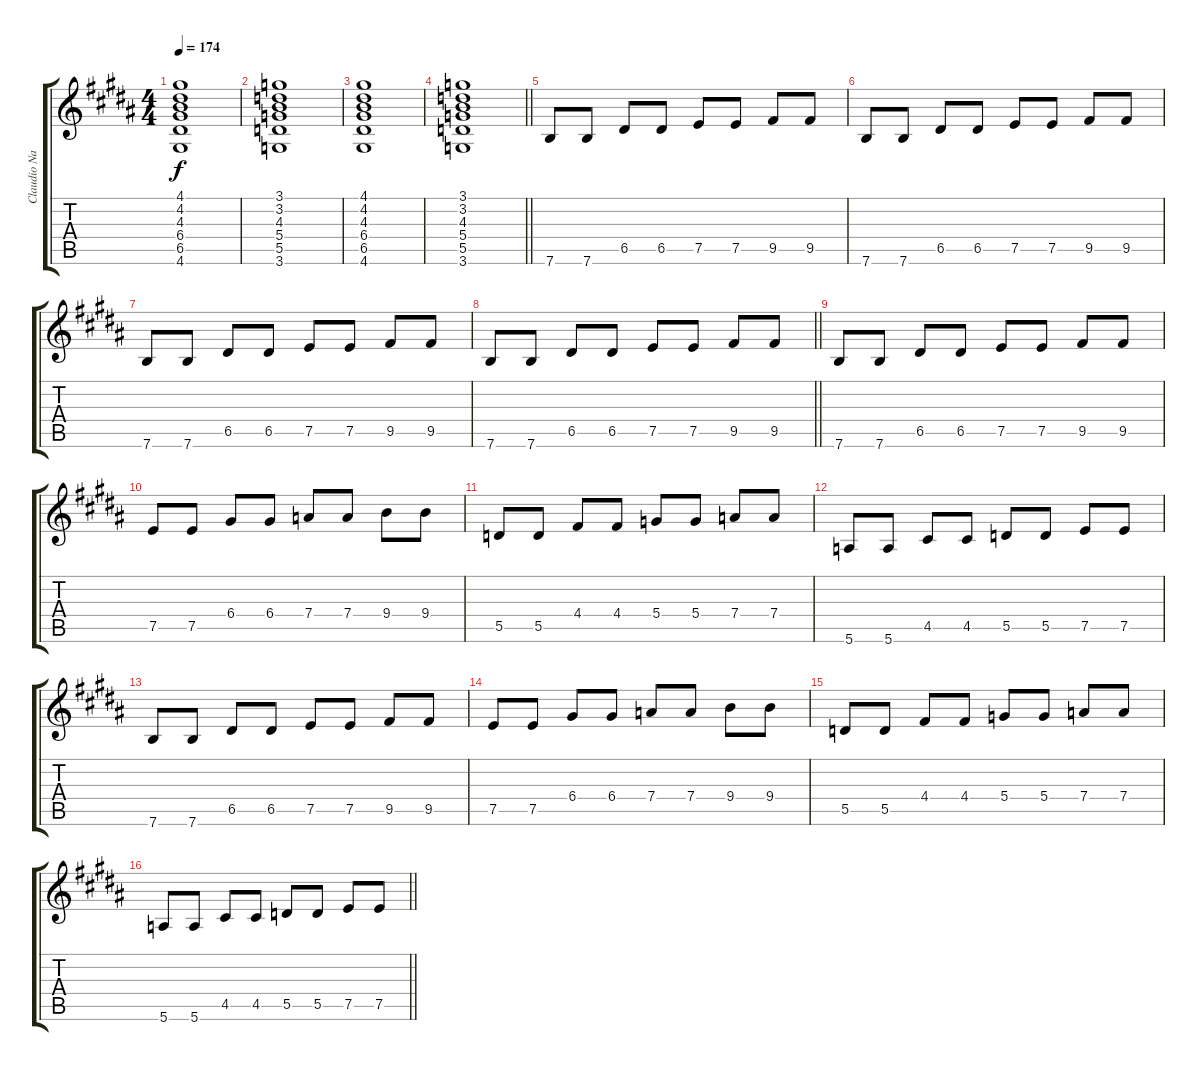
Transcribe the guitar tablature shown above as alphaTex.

\track ("Claudio Narea (Guitarra)" "Claudio Na") {instrument distortionguitar}
\staff {score tabs}
\tuning (E4 B3 G3 D3 A2 E2) {hide}
\ts (4 4)
\tempo 174
\clef g2
\ks b
(4.1 4.2 4.3 6.4 6.5 4.6).1{dy f} |
(3.1 3.2 4.3 5.4 5.5 3.6).1 |
(4.1 4.2 4.3 6.4 6.5 4.6).1 |
\barLineRight lightlight
(3.1 3.2 4.3 5.4 5.5 3.6).1 |
7.6.8{volume 12} 7.6.8 6.5.8 6.5.8 7.5.8 7.5.8 9.5.8 9.5.8 |
7.6.8 7.6.8 6.5.8 6.5.8 7.5.8 7.5.8 9.5.8 9.5.8 |
7.6.8 7.6.8 6.5.8 6.5.8 7.5.8 7.5.8 9.5.8 9.5.8 |
\barLineRight lightlight
7.6.8 7.6.8 6.5.8 6.5.8 7.5.8 7.5.8 9.5.8 9.5.8 |
7.6.8 7.6.8 6.5.8 6.5.8 7.5.8 7.5.8 9.5.8 9.5.8 |
7.5.8 7.5.8 6.4.8 6.4.8 7.4.8 7.4.8 9.4.8 9.4.8 |
5.5.8 5.5.8 4.4.8 4.4.8 5.4.8 5.4.8 7.4.8 7.4.8 |
5.6.8 5.6.8 4.5.8 4.5.8 5.5.8 5.5.8 7.5.8 7.5.8 |
7.6.8 7.6.8 6.5.8 6.5.8 7.5.8 7.5.8 9.5.8 9.5.8 |
7.5.8 7.5.8 6.4.8 6.4.8 7.4.8 7.4.8 9.4.8 9.4.8 |
5.5.8 5.5.8 4.4.8 4.4.8 5.4.8 5.4.8 7.4.8 7.4.8 |
\barLineRight lightlight
5.6.8 5.6.8 4.5.8 4.5.8 5.5.8 5.5.8 7.5.8 7.5.8
